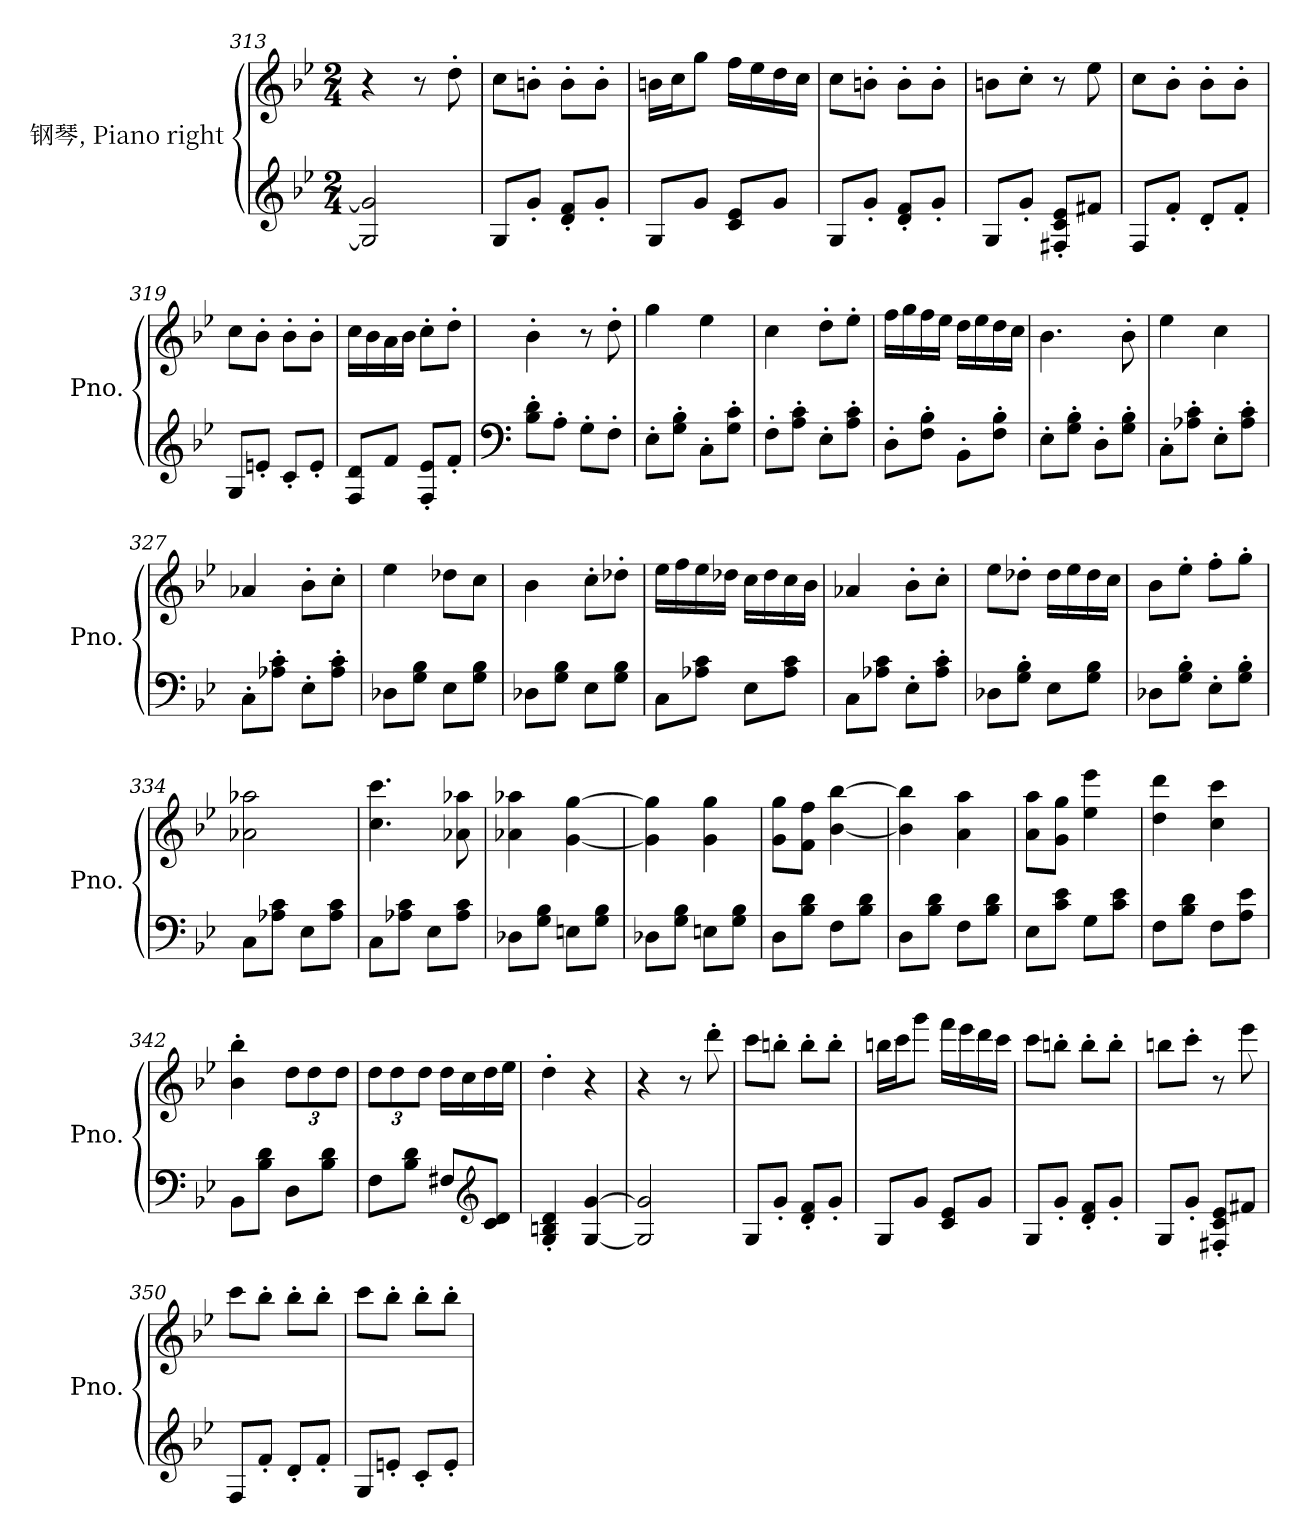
**kern	**kern
*part1	*part1
*staff2	*staff1
*I"钢琴, Piano right	*
*I'Pno.	*
*clefG2	*clefG2
*k[b-e-]	*k[b-e-]
*M2/4	*M2/4
=313	=313
2G/] 2g/]	4r
.	8r
*	*MM133
.	8dd'\
=314	=314
*	*MM139
8G/L	8cc\L
8g'/J	8bn'\J
*	*MM137
8d/' 8f/'L	8b'\L
*	*MM135
8g'/J	8b'\J
=315	=315
*	*MM142
8G/L	16bn\LL
*	*MM130
.	16cc\J
*	*MM139
8g/J	8gg\J
*	*MM138
8c/ 8e-/L	16ff\LL
.	16ee-\
*	*MM134
8g/J	16dd\
.	16cc\JJ
=316	=316
*	*MM139
8G/L	8cc\L
8g'/J	8bn'\J
*	*MM137
8d/' 8f/'L	8b'\L
*	*MM134
8g'/J	8b'\J
!!LO:LB:g=z
=317	=317
*	*MM137
8G/L	8bn\L
8g'/J	8cc'\J
8F#X/' 8c/' 8e-/'L	8r
*	*MM134
8f#X/J	8ee-\
=318	=318
*	*MM139
8F/L	8cc\L
8f'/J	8b-'\J
*	*MM137
8d'/L	8b-'\L
8f'/J	8b-'\J
=319	=319
*	*MM139
8G/L	8cc\L
8en'/J	8b-'\J
*	*MM137
8c'/L	8b-'\L
8e'/J	8b-'\J
=320	=320
*	*MM139
8F/ 8d/L	16cc\LL
.	16b-\
8f/J	16a\
.	16b-\JJ
*	*MM135
8F/' 8e-/'L	8cc'\L
*	*MM131
8f'/J	8dd'\J
=321	=321
*clefF4	*
*	*MM129
8B-\' 8d\'L	4b-'\
8A'\J	.
8G'\L	8r
*	*MM133
8F'\J	8dd'\
=322	=322
*	*MM135
8E-'\L	4gg\
8G\' 8B-\'J	.
8C'\L	4ee-\
8G\' 8c\'J	.
=323	=323
*	*MM137
8F'\L	4cc\
8A\' 8c\'J	.
8E-'\L	8dd'\L
8A\' 8c\'J	8ee-'\J
!!LO:PB:g=z
=324	=324
*	*MM139
8D'\L	16ff\LL
.	16gg\
8F\' 8B-\'J	16ff\
.	16ee-\JJ
*	*MM136
8BB-'\L	16dd\LL
.	16ee-\
*	*MM131
8F\' 8B-\'J	16dd\
.	16cc\JJ
=325	=325
*	*MM134
8E-'\L	4.b-\
8G\' 8B-\'J	.
8D'\L	.
*	*MM131
8G\' 8B-\'J	8b-'\
=326	=326
*	*MM135
8C'\L	4ee-\
8A-X\' 8c\'J	.
8E-'\L	4cc\
8A-\' 8c\'J	.
=327	=327
*	*MM137
8C'\L	4a-X/
8A-X\' 8c\'J	.
8E-'\L	8b-'\L
8A-\' 8c\'J	8cc'\J
=328	=328
*	*MM135
8D-X\L	4ee-\
8G\ 8B-\J	.
8E-\L	8dd-X\L
8G\ 8B-\J	8cc\J
=329	=329
*	*MM137
8D-X\L	4b-\
8G\ 8B-\J	.
8E-\L	8cc'\L
8G\ 8B-\J	8dd-X'\J
=330	=330
8C\L	16ee-\LL
.	16ff\
8A-X\ 8c\J	16ee-\
.	16dd-X\JJ
*	*MM136
8E-\L	16cc\LL
.	16dd-\
*	*MM134
8A-\ 8c\J	16cc\
.	16b-\JJ
!!LO:LB:g=z
=331	=331
8C\L	4a-X/
8A-X\ 8c\J	.
*	*MM134
8E-'\L	8b-'\L
8A-\' 8c\'J	8cc'\J
=332	=332
8D-X\L	8ee-\L
8G\' 8B-\'J	8dd-X'\J
*	*MM137
8E-\L	16dd-\LL
.	16ee-\
8G\ 8B-\J	16dd-\
.	16cc\JJ
=333	=333
8D-X\L	8b-\L
*	*MM134
8G\' 8B-\'J	8ee-'\J
8E-'\L	8ff'\L
8G\' 8B-\'J	8gg'\J
=334	=334
*	*MM137
8C\L	2a-X\ 2aa-X\
8A-X\ 8c\J	.
8E-\L	.
8A-\ 8c\J	.
=335	=335
*	*MM137
8C\L	4.cc\ 4.ccc\
8A-X\ 8c\J	.
8E-\L	.
8A-\ 8c\J	8a-X\ 8aa-X\
=336	=336
8D-X\L	4a-X\ 4aa-X\
8G\ 8B-\J	.
8En\L	[4g\ [4gg\
8G\ 8B-\J	.
=337	=337
8D-X\L	4g\] 4gg\]
8G\ 8B-\J	.
*	*MM135
8En\L	4g\ 4gg\
8G\ 8B-\J	.
!!LO:LB:g=z
=338	=338
*	*MM137
8D\L	8g\ 8gg\L
8B-\ 8d\J	8f\ 8ff\J
*	*MM135
8F\L	[4b-\ [4bb-\
8B-\ 8d\J	.
=339	=339
8D\L	4b-\] 4bb-\]
8B-\ 8d\J	.
*	*MM134
8F\L	4a\ 4aa\
8B-\ 8d\J	.
=340	=340
*	*MM137
8E-\L	8a\ 8aa\L
8c\ 8e-\J	8g\ 8gg\J
*	*MM134
8G\L	4ee-\ 4eee-\
8c\ 8e-\J	.
=341	=341
8F\L	4dd\ 4ddd\
8B-\ 8d\J	.
8F\L	4cc\ 4ccc\
8A\ 8e-\J	.
=342	=342
8BB-\L	4b-\' 4bb-\'
8B-\ 8d\J	.
*	*Xbrackettup
*	*MM137
8D\L	12dd\L
.	12dd\
8B-\ 8d\J	.
.	12dd\J
=343	=343
8F\L	12dd\L
.	12dd\
8B-\ 8d\J	.
.	12dd\J
*	*MM134
8F#X/L	16dd\LL
.	16cc\
*clefG2	*
8c/ 8d/J	16dd\
.	16ee-\JJ
=344	=344
*	*MM126
4G/' 4Bn/' 4d/'	4dd'\
*	*MM137
[4G/ [4g/	4r
=345	=345
2G/] 2g/]	4r
.	8r
*	*MM133
.	8ddd'\
!!LO:LB:g=z
=346	=346
*	*MM139
8G/L	8ccc\L
8g'/J	8bbn'\J
*	*MM137
8d/' 8f/'L	8bb'\L
*	*MM135
8g'/J	8bb'\J
=347	=347
*	*MM142
8G/L	16bbn\LL
*	*MM130
.	16ccc\J
*	*MM139
8g/J	8ggg\J
*	*MM138
8c/ 8e-/L	16fff\LL
.	16eee-\
*	*MM134
8g/J	16ddd\
.	16ccc\JJ
=348	=348
*	*MM139
8G/L	8ccc\L
8g'/J	8bbn'\J
*	*MM137
8d/' 8f/'L	8bb'\L
*	*MM134
8g'/J	8bb'\J
=349	=349
*	*MM137
8G/L	8bbn\L
8g'/J	8ccc'\J
8F#X/' 8c/' 8e-/'L	8r
*	*MM134
8f#X/J	8eee-\
=350	=350
*	*MM139
8F/L	8ccc\L
8f'/J	8bb-'\J
*	*MM137
8d'/L	8bb-'\L
8f'/J	8bb-'\J
=351	=351
*	*MM139
8G/L	8ccc\L
8en'/J	8bb-'\J
*	*MM137
8c'/L	8bb-'\L
8e'/J	8bb-'\J
=	=
*-	*-
